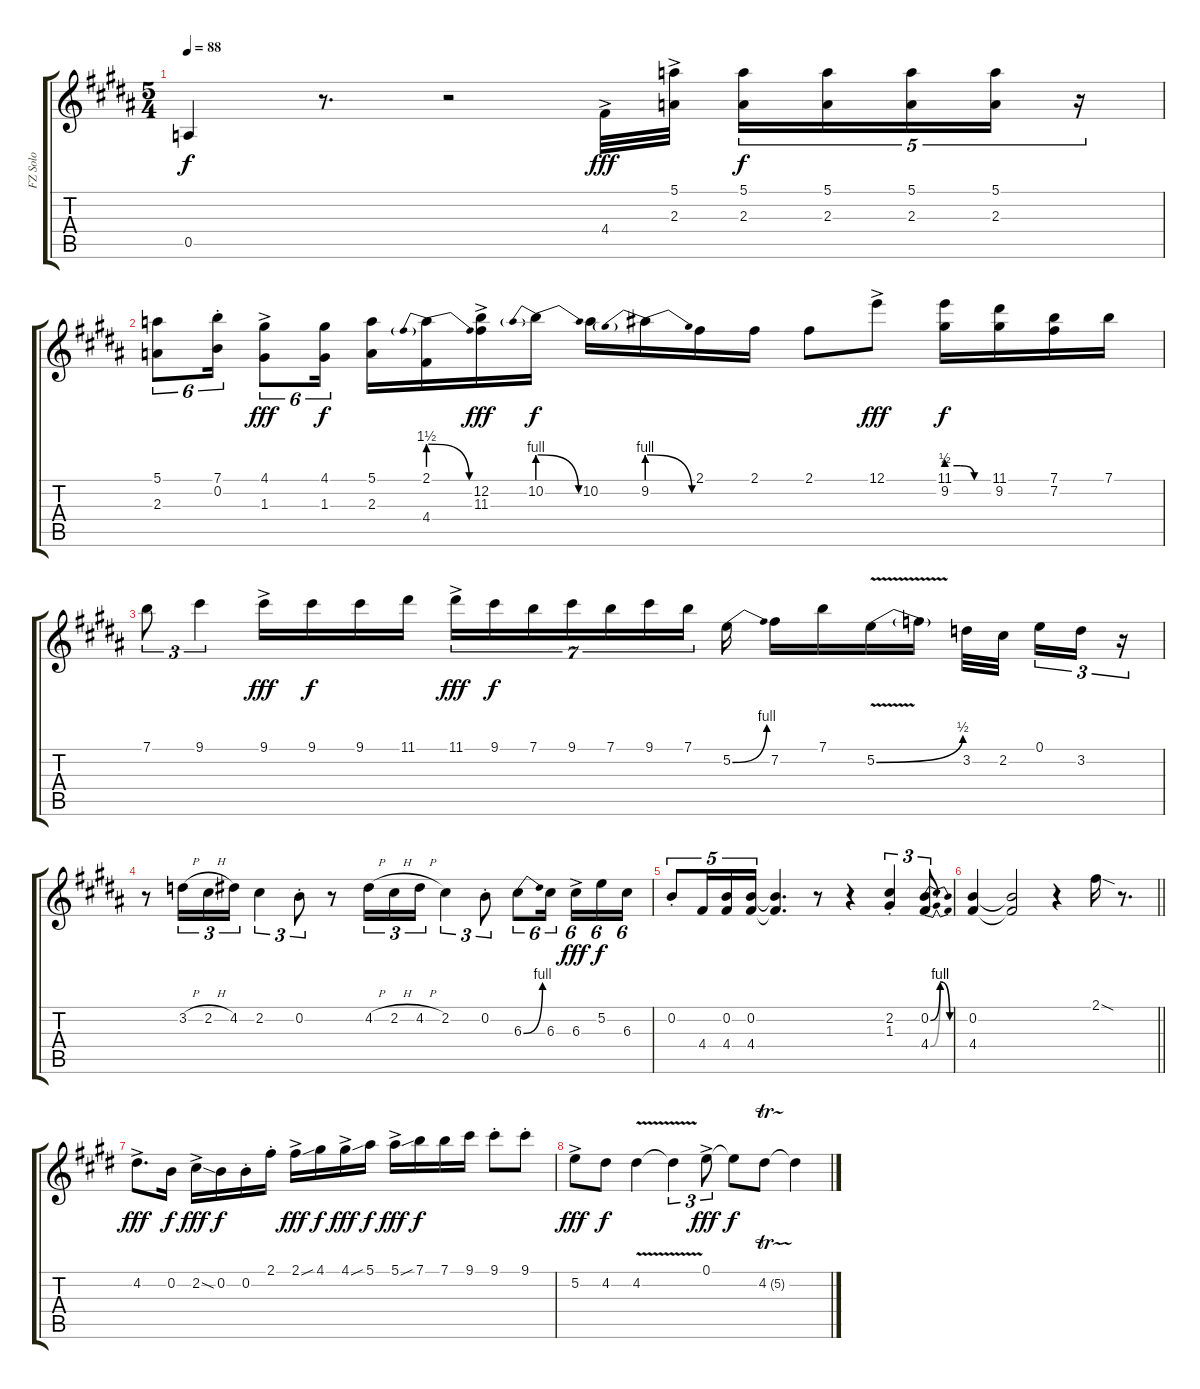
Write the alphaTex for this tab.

\track ("FZ Solo" "FZ Solo") {instrument overdrivenguitar}
\staff {score tabs}
\tuning (E4 B3 G3 D3 A2 E2) {hide}
\ts (5 4)
\tempo 88
\clef g2
\ks b
0.5{t}.4{dy f} r.8{d} r.2 4.4{ac}.32{dy fff} (5.1{ac} 2.3{ac}).32 (5.1 2.3).16{tu (5 4) dy f} (5.1 2.3).16{tu (5 4)} (5.1 2.3).16{tu (5 4)} (5.1 2.3).16{tu (5 4)} r.16{tu (5 4)} |
(5.1 2.3).8{tu (6 4)} (7.1{st} 0.2).16{tu (6 4)} (4.1{ac} 1.3).8{tu (6 4) dy fff} (4.1 1.3).16{tu (6 4) dy f} (5.1 2.3).16 (2.1{be (prebendrelease 0 6 60 0)} 4.4).16 (12.2{ac} 11.3{ac}).16{dy fff} 10.2{be (prebendrelease 0 4 60 0)}.16{dy f} 10.2.16 9.2{be (prebendrelease 0 4 60 0)}.16 2.1.16 2.1.16 2.1.8 12.1{ac}.8{dy fff} (11.1{be (custom 0 2 15 2 20 2 40 0 60 0)} 9.2).16{dy f} (11.1 9.2).16 (7.1 7.2).16 7.1.16 |
7.1.8{tu (3 2)} 9.1.4{tu (3 2)} 9.1{ac}.16{dy fff} 9.1.16{dy f} 9.1.16 11.1.16 11.1{ac}.16{tu (7 4) dy fff} 9.1.16{tu (7 4) dy f} 7.1.16{tu (7 4)} 9.1.16{tu (7 4)} 7.1.16{tu (7 4)} 9.1.16{tu (7 4)} 7.1.16{tu (7 4)} 5.2{be (bend 0 0 60 4)}.16 7.2.16 7.1.16 5.2{be (bend 0 0 60 2) v}.16 5.2{t}.16 3.2.32 2.2.32{beam splitsecondary} 0.1.16{tu (3 2)} 3.2.16{tu (3 2)} r.16{tu (3 2)} |
r.8 3.2{h}.16{tu (3 2)} 2.2{h}.16{tu (3 2)} 4.2.16{tu (3 2)} 2.2.4{tu (3 2)} 0.2{st}.8{tu (3 2)} r.8 4.2{h}.16{tu (3 2)} 2.2{h}.16{tu (3 2)} 4.2{h}.16{tu (3 2)} 2.2.4{tu (3 2)} 0.2{st}.8{tu (3 2)} 6.3{be (bend 0 0 60 4)}.8{tu (6 4)} 6.3.16{tu (6 4) beam splitsecondary} 6.3{ac}.16{tu (6 4) dy fff} 5.2.16{tu (6 4) dy f} 6.3.16{tu (6 4)} |
0.2{st}.8{tu (5 4)} 4.4.16{tu (5 4)} (0.2 4.4).16{tu (5 4)} (0.2 4.4).16{tu (5 4)} (0.2{t} 4.4{t}).4{d} r.8 r.4 (2.2{st} 1.3{st}).4{tu (3 2)} (0.2{be (bendrelease 0 0 30 4 50 4 60 0)} 4.4{be (bendrelease 0 0 30 4 49 4 60 0)}).8{tu (3 2)} |
\barLineRight lightlight
(0.2 4.4).4 (0.2{t} 4.4{t}).2 r.4 2.1{sod}.16 r.8{d} |
\ks e
4.2{ac}.8{d dy fff} 0.2.16{dy f} 2.2{sod ac}.16{dy fff} 0.2.16{dy f} 0.2{st}.16 2.1{st}.16 2.1{sou ac}.16{dy fff} 4.1.16{dy f} 4.1{sou ac}.16{dy fff} 5.1.16{dy f} 5.1{sou ac}.16{dy fff} 7.1.16{dy f} 7.1.16 9.1.16 9.1{st}.8 9.1{st}.8 |
5.2{ac}.8{dy fff} 4.2.8{dy f} 4.2{v}.4 4.2{t}.4{tu (3 2)} 0.1{ac}.8{tu (3 2) dy fff} 0.1{t}.8{dy f} 4.2{tr (5 32)}.8 4.2{t}.4
